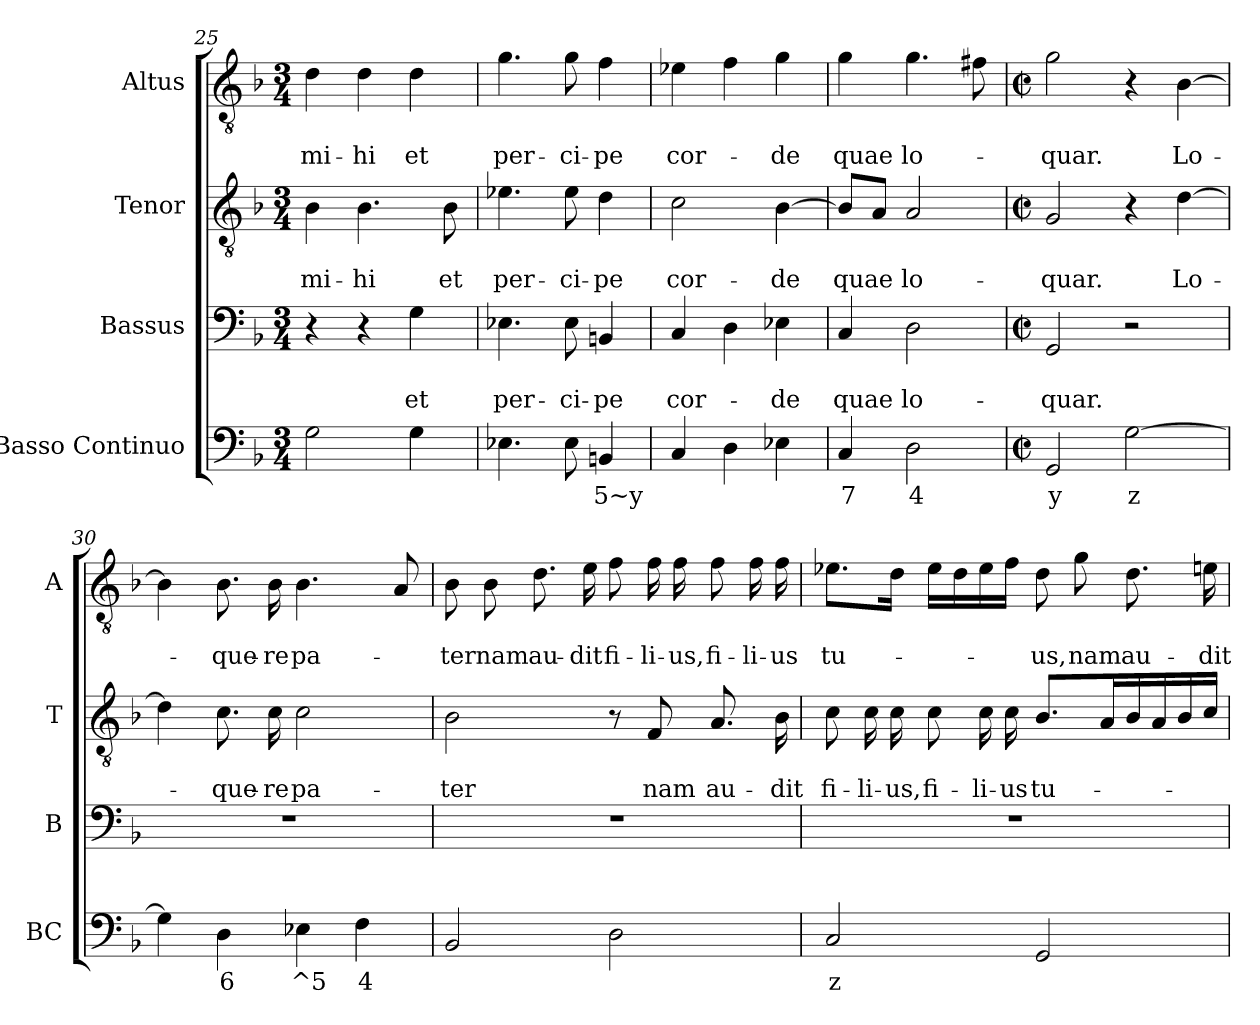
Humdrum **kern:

**kern	**text	**kern	**text	**text	**kern	**text	**text	**kern	**text	**text
*part4	*part4	*part3	*part3	*part3	*part2	*part2	*part2	*part1	*part1	*part1
*staff4	*staff4	*staff3	*staff3	*staff3	*staff2	*staff2	*staff2	*staff1	*staff1	*staff1
*I"Basso Continuo	*	*I"Bassus	*	*	*I"Tenor	*	*	*I"Altus	*	*
*I'BC	*	*I'B	*	*	*I'T	*	*	*I'A	*	*
*clefF4	*	*clefF4	*	*	*clefGv2	*	*	*clefGv2	*	*
*k[b-]	*	*k[b-]	*	*	*k[b-]	*	*	*k[b-]	*	*
*F:	*	*F:	*	*	*F:	*	*	*F:	*	*
*M3/4	*	*M3/4	*	*	*M3/4	*	*	*M3/4	*	*
=25	=25	=25	=25	=25	=25	=25	=25	=25	=25	=25
!	!	!	!	!	!	!	!LO:LY:b	!	!	!
!	!	!	!	!	!	!	!	!	!	!LO:LY:b
2G\	.	4r	.	.	4B-\	.	mi-	4d\	.	mi-
!	!	!	!	!	!	!	!LO:LY:b	!	!	!
!	!	!	!	!	!	!	!	!	!	!LO:LY:b
.	.	4r	.	.	4.B-\	.	-hi	4d\	.	-hi
!	!	!	!	!LO:LY:b	!	!	!	!	!	!
!	!	!	!	!	!	!	!	!	!	!LO:LY:b
4G\	.	4G\	.	et	.	.	.	4d\	.	et
!	!	!	!	!	!	!	!LO:LY:b	!	!	!
.	.	.	.	.	8B-\	.	et	.	.	.
=26	=26	=26	=26	=26	=26	=26	=26	=26	=26	=26
!	!	!	!	!LO:LY:b	!	!	!	!	!	!
!	!	!	!	!	!	!	!LO:LY:b	!	!	!
!	!	!	!	!	!	!	!	!	!	!LO:LY:b
4.E-X\	.	4.E-X\	.	per-	4.e-X\	.	per-	4.g\	.	per-
!	!	!	!	!LO:LY:b	!	!	!	!	!	!
!	!	!	!	!	!	!	!LO:LY:b	!	!	!
!	!	!	!	!	!	!	!	!	!	!LO:LY:b
8E-\	.	8E-\	.	-ci-	8e-\	.	-ci-	8g\	.	-ci-
!	!LO:LY:b	!	!	!	!	!	!	!	!	!
!	!	!	!	!LO:LY:b	!	!	!	!	!	!
!	!	!	!	!	!	!	!LO:LY:b	!	!	!
!	!	!	!	!	!	!	!	!	!	!LO:LY:b
4BBn/	5~y	4BBn/	.	-pe	4d\	.	-pe	4f\	.	-pe
=27	=27	=27	=27	=27	=27	=27	=27	=27	=27	=27
!	!	!	!	!LO:LY:b	!	!	!	!	!	!
!	!	!	!	!	!	!	!LO:LY:b	!	!	!
!	!	!	!	!	!	!	!	!	!	!LO:LY:b
4C/	.	4C/	.	cor-	2c\	.	cor-	4e-X\	.	cor-
4D\	.	4D\	.	.	.	.	.	4f\	.	.
!	!	!	!	!LO:LY:b	!	!	!	!	!	!
!	!	!	!	!	!	!	!LO:LY:b	!	!	!
!	!	!	!	!	!	!	!	!	!	!LO:LY:b
4E-X\	.	4E-X\	.	-de	[4B-\	.	-de	4g\	.	-de
=28	=28	=28	=28	=28	=28	=28	=28	=28	=28	=28
*^	*	*	*	*	*	*	*	*	*	*
!	!	!LO:LY:b	!	!	!	!	!	!	!	!	!
!	!	!	!	!	!LO:LY:b	!	!	!	!	!	!
!	!	!	!	!	!	!	!	!LO:LY:b	!	!	!
!	!	!	!	!	!	!	!	!	!	!	!LO:LY:b
4C/	8ryy	7	4C/	.	quae	8B-/L]	.	quae	4g\	.	quae
!	!	!LO:LY:b	!	!	!	!	!	!	!	!	!
.	8ryy	6	.	.	.	8A/J	.	.	.	.	.
!	!	!LO:LY:b	!	!	!	!	!	!	!	!	!
!	!	!	!	!	!LO:LY:b	!	!	!	!	!	!
!	!	!	!	!	!	!	!	!LO:LY:b	!	!	!
!	!	!	!	!	!	!	!	!	!	!	!LO:LY:b
2D\	4.ryy	4	2D\	.	lo-	2A/	.	lo-	4.g\	.	lo-
!	!	!LO:LY:b	!	!	!	!	!	!	!	!	!
.	8ryy	x	.	.	.	.	.	.	8f#X\	.	.
*v	*v	*	*	*	*	*	*	*	*	*	*
=29	=29	=29	=29	=29	=29	=29	=29	=29	=29	=29
*M2/2	*	*M2/2	*	*	*M2/2	*	*	*M2/2	*	*
*met(c|)	*	*met(c|)	*	*	*met(c|)	*	*	*met(c|)	*	*
*^	*	*	*	*	*	*	*	*	*	*
!	!	!LO:LY:b	!	!	!	!	!	!	!	!	!
*v	*v	*	*	*	*	*	*	*	*	*	*
*^	*	*	*	*	*	*	*	*	*	*
!	!	!	!	!	!LO:LY:b	!	!	!	!	!	!
*v	*v	*	*	*	*	*	*	*	*	*	*
*^	*	*	*	*	*	*	*	*	*	*
!	!	!	!	!	!	!	!	!LO:LY:b	!	!	!
*v	*v	*	*	*	*	*	*	*	*	*	*
*^	*	*	*	*	*	*	*	*	*	*
!	!	!	!	!	!	!	!	!	!	!	!LO:LY:b
*v	*v	*	*	*	*	*	*	*	*	*	*
2GG/	y	2GG/	.	-quar.	2G/	.	-quar.	2g\	.	-quar.
!	!LO:LY:b	!	!	!	!	!	!	!	!	!
[2G\	z	2r	.	.	4r	.	.	4r	.	.
!	!	!	!	!	!	!	!LO:LY:b	!	!	!
!	!	!	!	!	!	!	!	!	!	!LO:LY:b
.	.	.	.	.	[4d\	.	Lo-	[4B-\	.	Lo-
!!LO:LB:g=z
=30	=30	=30	=30	=30	=30	=30	=30	=30	=30	=30
*^	*	*	*	*	*	*	*	*	*	*
4G\]	2ryy	.	1r	.	.	4d\]	.	.	4B-\]	.	.
!	!	!LO:LY:b	!	!	!	!	!	!	!	!	!
!	!	!	!	!	!	!	!	!LO:LY:b	!	!	!
!	!	!	!	!	!	!	!	!	!	!	!LO:LY:b
4D\	.	6	.	.	.	8.c\	.	-que-	8.B-\	.	-que-
!	!	!	!	!	!	!	!	!LO:LY:b	!	!	!
!	!	!	!	!	!	!	!	!	!	!	!LO:LY:b
.	.	.	.	.	.	16c\	.	-re	16B-\	.	-re
!	!	!LO:LY:b	!	!	!	!	!	!	!	!	!
!	!	!	!	!	!	!	!	!LO:LY:b	!	!	!
!	!	!	!	!	!	!	!	!	!	!	!LO:LY:b
4E-X\	4ryy	^5	.	.	.	2c\	.	pa-	4.B-\	.	pa-
!	!	!LO:LY:b	!	!	!	!	!	!	!	!	!
4F\	8ryy	4	.	.	.	.	.	.	.	.	.
!	!	!LO:LY:b	!	!	!	!	!	!	!	!	!
.	8ryy	3	.	.	.	.	.	.	8A/	.	.
*v	*v	*	*	*	*	*	*	*	*	*	*
=31	=31	=31	=31	=31	=31	=31	=31	=31	=31	=31
*^	*	*	*	*	*	*	*	*	*	*
!	!	!	!	!	!	!	!	!LO:LY:b	!	!	!
*v	*v	*	*	*	*	*	*	*	*	*	*
*^	*	*	*	*	*	*	*	*	*	*
!	!	!	!	!	!	!	!	!	!	!	!LO:LY:b
*v	*v	*	*	*	*	*	*	*	*	*	*
2BB-/	.	1r	.	.	2B-\	.	-ter	8B-\	.	-ter
!	!	!	!	!	!	!	!	!	!	!LO:LY:b
.	.	.	.	.	.	.	.	8B-\	.	nam
!	!	!	!	!	!	!	!	!	!	!LO:LY:b
.	.	.	.	.	.	.	.	8.d\	.	au-
!	!	!	!	!	!	!	!	!	!	!LO:LY:b
.	.	.	.	.	.	.	.	16e\	.	-dit
!	!	!	!	!	!	!	!	!	!	!LO:LY:b
2D\	.	.	.	.	8r	.	.	8f\	.	fi-
!	!	!	!	!	!	!	!LO:LY:b	!	!	!
!	!	!	!	!	!	!	!	!	!	!LO:LY:b
.	.	.	.	.	8F/	.	nam	16f\	.	-li-
!	!	!	!	!	!	!	!	!	!	!LO:LY:b
.	.	.	.	.	.	.	.	16f\	.	-us,
!	!	!	!	!	!	!	!LO:LY:b	!	!	!
!	!	!	!	!	!	!	!	!	!	!LO:LY:b
.	.	.	.	.	8.A/	.	au-	8f\	.	fi-
!	!	!	!	!	!	!	!	!	!	!LO:LY:b
.	.	.	.	.	.	.	.	16f\	.	-li-
!	!	!	!	!	!	!	!LO:LY:b	!	!	!
!	!	!	!	!	!	!	!	!	!	!LO:LY:b
.	.	.	.	.	16B-\	.	-dit	16f\	.	-us
=32	=32	=32	=32	=32	=32	=32	=32	=32	=32	=32
!	!LO:LY:b	!	!	!	!	!	!	!	!	!
!	!	!	!	!	!	!	!LO:LY:b	!	!	!
!	!	!	!	!	!	!	!	!	!	!LO:LY:b
2C/	z	1r	.	.	8c\	.	fi-	8.e-X\L	.	tu-
!	!	!	!	!	!	!	!LO:LY:b	!	!	!
.	.	.	.	.	16c\	.	-li-	.	.	.
!	!	!	!	!	!	!	!LO:LY:b	!	!	!
.	.	.	.	.	16c\	.	-us,	16d\Jk	.	.
!	!	!	!	!	!	!	!LO:LY:b	!	!	!
.	.	.	.	.	8c\	.	fi-	16e-\LL	.	.
.	.	.	.	.	.	.	.	16d\	.	.
!	!	!	!	!	!	!	!LO:LY:b	!	!	!
.	.	.	.	.	16c\	.	-li-	16e-\	.	.
!	!	!	!	!	!	!	!LO:LY:b	!	!	!
.	.	.	.	.	16c\	.	-us	16f\JJ	.	.
!	!	!	!	!	!	!	!LO:LY:b	!	!	!
!	!	!	!	!	!	!	!	!	!	!LO:LY:b
2GG/	.	.	.	.	8.B-/L	.	tu-	8d\	.	-us,
!	!	!	!	!	!	!	!	!	!	!LO:LY:b
.	.	.	.	.	.	.	.	8g\	.	nam
.	.	.	.	.	16A/L	.	.	.	.	.
!	!	!	!	!	!	!	!	!	!	!LO:LY:b
.	.	.	.	.	16B-/	.	.	8.d\	.	au-
.	.	.	.	.	16A/	.	.	.	.	.
.	.	.	.	.	16B-/	.	.	.	.	.
!	!	!	!	!	!	!	!	!	!	!LO:LY:b
.	.	.	.	.	16c/JJ	.	.	16en\	.	-dit
=	=	=	=	=	=	=	=	=	=	=
*-	*-	*-	*-	*-	*-	*-	*-	*-	*-	*-
